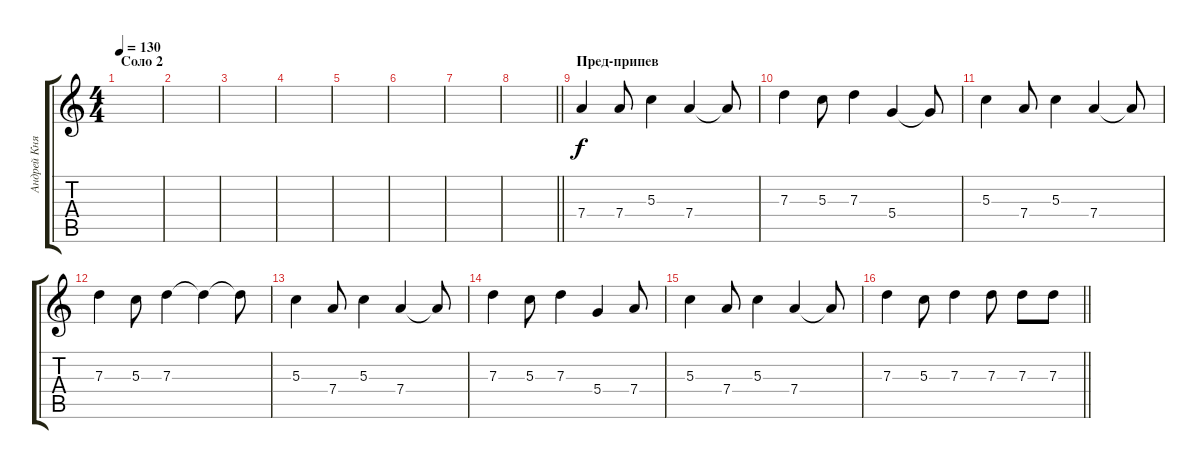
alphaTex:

\track ("Андрей Князев" "Андрей Кня") {instrument overdrivenguitar}
\staff {score tabs}
\tuning (E4 B3 G3 D3 A2 E2) {hide}
\ts (4 4)
\section ("" "Соло 2")
\tempo 130
\clef g2
\ks c
|
|
|
|
|
|
|
\barLineRight lightlight
|
\section ("" "Пред-припев")
7.4.4 7.4.8 5.3.4 7.4.4 7.4{t}.8 |
7.3.4 5.3.8 7.3.4 5.4.4 5.4{t}.8 |
5.3.4 7.4.8 5.3.4 7.4.4 7.4{t}.8 |
7.3.4 5.3.8 7.3.4 7.3{t}.4 7.3{t}.8 |
5.3.4 7.4.8 5.3.4 7.4.4 7.4{t}.8 |
7.3.4 5.3.8 7.3.4 5.4.4 7.4.8 |
5.3.4 7.4.8 5.3.4 7.4.4 7.4{t}.8 |
\barLineRight lightlight
7.3.4 5.3.8 7.3.4 7.3.8 7.3.8 7.3.8
